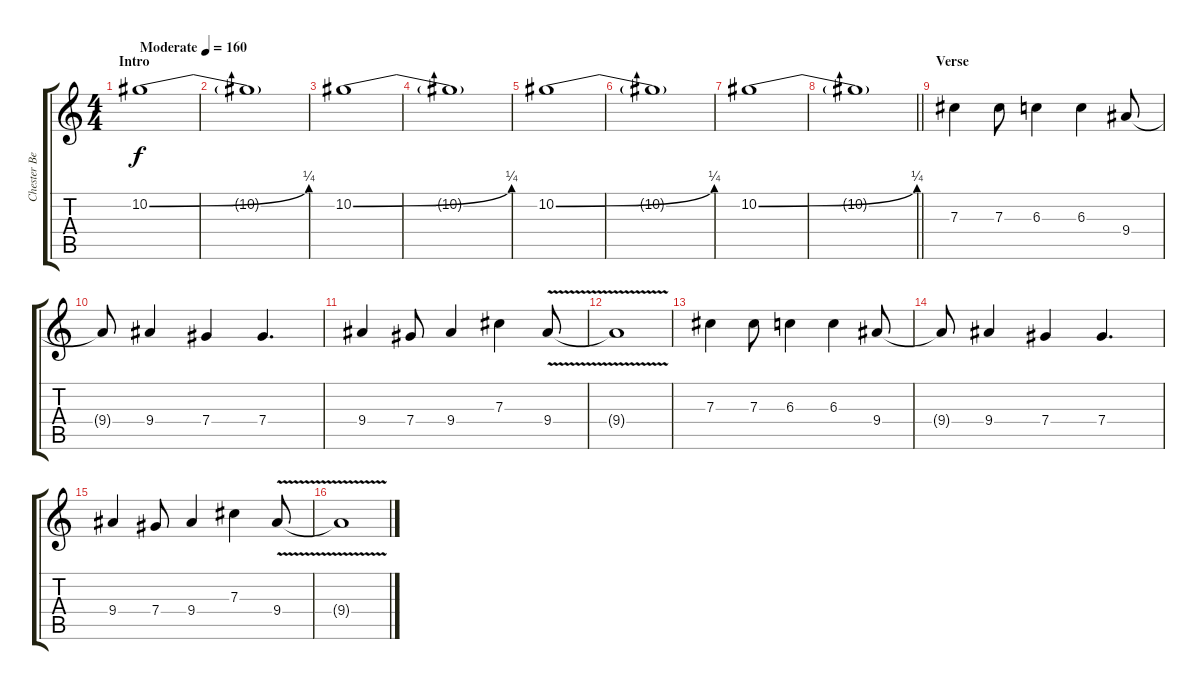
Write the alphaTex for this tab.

\track ("Chester Bennington (Vocals)" "Chester Be") {instrument distortionguitar}
\staff {score tabs}
\tuning (Eb4 Bb3 Gb3 Db3 Ab2 Eb2) {hide}
\ts (4 4)
\section ("" "Intro")
\tempo (160 "Moderate")
\clef g2
\ks c
10.2{be (bend 0 0 60 1)}.1{dy f instrument distortionguitar} |
10.2{t}.1 |
10.2{be (bend 0 0 60 1)}.1 |
10.2{t}.1 |
10.2{be (bend 0 0 60 1)}.1 |
10.2{t}.1 |
10.2{be (bend 0 0 60 1)}.1 |
\barLineRight lightlight
10.2{t}.1 |
\section ("" "Verse")
7.3.4 7.3.8 6.3.4 6.3.4 9.4.8 |
9.4{t}.8 9.4.4 7.4.4 7.4.4{d} |
9.4.4 7.4.8 9.4.4 7.3.4 9.4{v}.8 |
9.4{t}.1 |
7.3.4 7.3.8 6.3.4 6.3.4 9.4.8 |
9.4{t}.8 9.4.4 7.4.4 7.4.4{d} |
9.4.4 7.4.8 9.4.4 7.3.4 9.4{v}.8 |
9.4{t}.1
